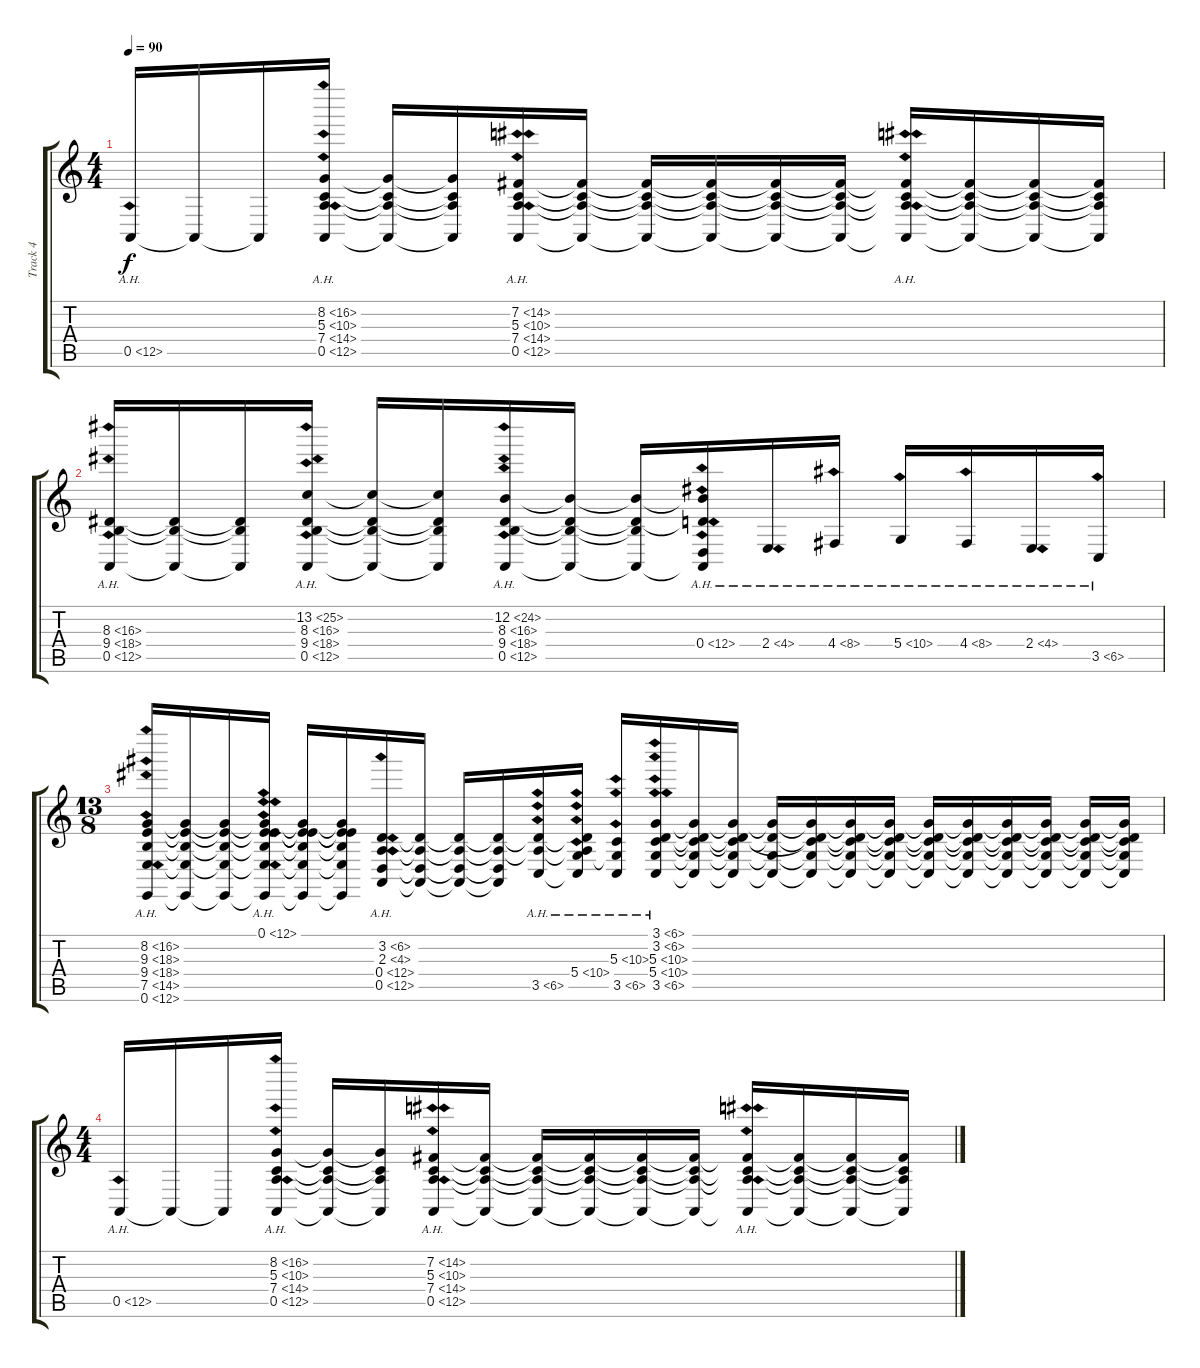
\track ("Track 4" "Track 4") {instrument stringensemble1}
\staff {score tabs}
\tuning (E4 B3 G3 D3 A2 E2) {hide}
\ts (4 4)
\tempo 90
\clef g2
\ks c
0.5{ah 12}.16{dy f} 0.5{t}.16 0.5{t}.16 (8.2{ah 8} 5.3{ah 5} 7.4{ah 7} 0.5{ah 12}).16 (8.2{t} 5.3{t} 7.4{t} 0.5{t}).16 (8.2{t} 5.3{t} 7.4{t} 0.5{t}).16 (7.2{ah 7} 5.3{ah 5} 7.4{ah 7} 0.5{ah 12}).16 (7.2{t} 5.3{t} 7.4{t} 0.5{t}).16 (7.2{t} 5.3{t} 7.4{t} 0.5{t}).16 (7.2{t} 5.3{t} 7.4{t} 0.5{t}).16 (7.2{t} 5.3{t} 7.4{t} 0.5{t}).16 (7.2{t} 5.3{t} 7.4{t} 0.5{t}).16 (7.2{ah 7 t} 5.3{ah 5 t} 7.4{ah 7 t} 0.5{ah 12 t}).16 (7.2{t} 5.3{t} 7.4{t} 0.5{t}).16 (7.2{t} 5.3{t} 7.4{t} 0.5{t}).16 (7.2{t} 5.3{t} 7.4{t} 0.5{t}).16 |
(8.3{ah 8} 9.4{ah 9} 0.5{ah 12}).16 (8.3{t} 9.4{t} 0.5{t}).16 (8.3{t} 9.4{t} 0.5{t}).16 (13.2{ah 12} 8.3{ah 8} 9.4{ah 9} 0.5{ah 12}).16 (13.2{t} 8.3{t} 9.4{t} 0.5{t}).16 (13.2{t} 8.3{t} 9.4{t} 0.5{t}).16 (12.2{ah 12} 8.3{ah 8} 9.4{ah 9} 0.5{ah 12}).16 (12.2{t} 8.3{t} 9.4{t} 0.5{t}).16 (12.2{t} 8.3{t} 9.4{t} 0.5{t}).16 (12.2{ah 12 t} 8.3{ah 12 t} 0.4{ah 12} 0.5{ah 12 t}).16 2.4{ah 2}.16 4.4{ah 4}.16 5.4{ah 5}.16 4.4{ah 4}.16 2.4{ah 2}.16 3.5{ah 3}.16 |
\ts (13 8)
(8.2{ah 8} 9.3{ah 9} 9.4{ah 9} 7.5{ah 7} 0.6{ah 12}).16{instrument stringensemble1} (8.2{t} 9.3{t} 9.4{t} 7.5{t} 0.6{t}).16 (8.2{t} 9.3{t} 9.4{t} 7.5{t} 0.6{t}).16 (0.1{ah 12} 8.2{ah 12 t} 9.3{ah 12 t} 9.4{ah 12 t} 7.5{ah 12 t} 0.6{ah 12 t}).16 (0.1{t} 8.2{t} 9.3{t} 9.4{t} 7.5{t} 0.6{t}).16 (0.1{t} 8.2{t} 9.3{t} 9.4{t} 7.5{t} 0.6{t}).16 (3.2{ah 3} 2.3{ah 2} 0.4{ah 12} 0.5{ah 12}).16 (3.2{t} 2.3{t} 0.4{t} 0.5{t}).16 (3.2{t} 2.3{t} 0.4{t} 0.5{t}).16 (3.2{t} 2.3{t} 0.4{t} 0.5{t}).16 (3.2{ah 12 t} 2.3{ah 12 t} 3.5{ah 3}).16 (3.2{ah 12 t} 2.3{ah 12 t} 5.4{ah 5} 3.5{ah 12 t}).16 (5.3{ah 5} 5.4{ah 12 t} 3.5{ah 3}).16 (3.1{ah 3} 3.2{ah 3} 5.3{ah 5} 5.4{ah 5} 3.5{ah 3}).16 (3.1{t} 3.2{t} 5.3{t} 5.4{t} 3.5{t}).16 (3.1{t} 3.2{t} 5.3{t} 5.4{t} 3.5{t}).16 (3.1{t} 3.2{t} 5.4{t} 3.5{t}).16 (3.1{t} 3.2{t} 5.3{t} 5.4{t} 3.5{t}).16 (3.1{t} 3.2{t} 5.3{t} 5.4{t} 3.5{t}).16 (3.1{t} 3.2{t} 5.3{t} 5.4{t} 3.5{t}).16 (3.1{t} 3.2{t} 5.3{t} 5.4{t} 3.5{t}).16 (3.1{t} 3.2{t} 5.3{t} 5.4{t} 3.5{t}).16 (3.1{t} 3.2{t} 5.3{t} 5.4{t} 3.5{t}).16 (3.1{t} 3.2{t} 5.3{t} 5.4{t} 3.5{t}).16 (3.1{t} 3.2{t} 5.3{t} 5.4{t} 3.5{t}).16 (3.1{t} 3.2{t} 5.3{t} 5.4{t} 3.5{t}).16 |
\ts (4 4)
0.5{ah 12}.16 0.5{t}.16 0.5{t}.16 (8.2{ah 8} 5.3{ah 5} 7.4{ah 7} 0.5{ah 12}).16 (8.2{t} 5.3{t} 7.4{t} 0.5{t}).16 (8.2{t} 5.3{t} 7.4{t} 0.5{t}).16 (7.2{ah 7} 5.3{ah 5} 7.4{ah 7} 0.5{ah 12}).16 (7.2{t} 5.3{t} 7.4{t} 0.5{t}).16 (7.2{t} 5.3{t} 7.4{t} 0.5{t}).16 (7.2{t} 5.3{t} 7.4{t} 0.5{t}).16 (7.2{t} 5.3{t} 7.4{t} 0.5{t}).16 (7.2{t} 5.3{t} 7.4{t} 0.5{t}).16 (7.2{ah 7 t} 5.3{ah 5 t} 7.4{ah 7 t} 0.5{ah 12 t}).16 (7.2{t} 5.3{t} 7.4{t} 0.5{t}).16 (7.2{t} 5.3{t} 7.4{t} 0.5{t}).16 (7.2{t} 5.3{t} 7.4{t} 0.5{t}).16
